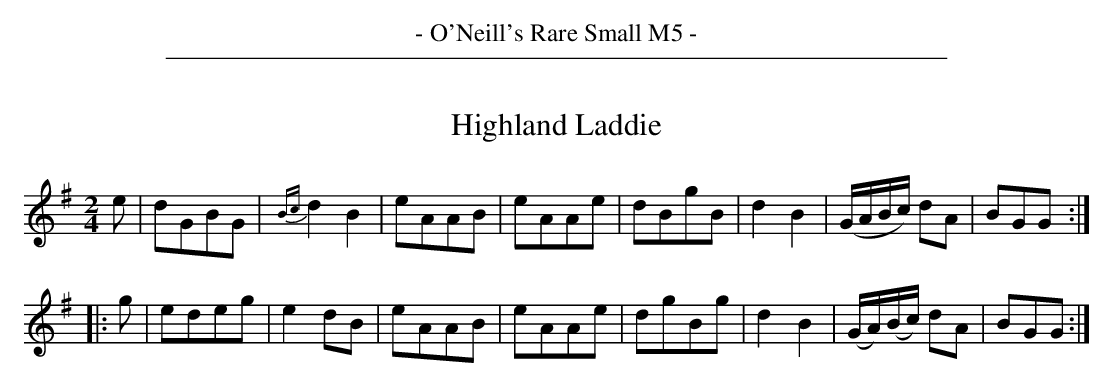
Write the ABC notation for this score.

X:1
T: Highland Laddie
M: 2/4
L: 1/8
K: G
e |\
dGBG | {Bc}d2B2 | eAAB | eAAe |\
dBgB | d2B2 | (G/A/B/c/) dA | BGG :|
|: g |\
edeg | e2dB | eAAB | eAAe |\
dgBg | d2B2 | (G/A/)(B/c/) dA | BGG :|
